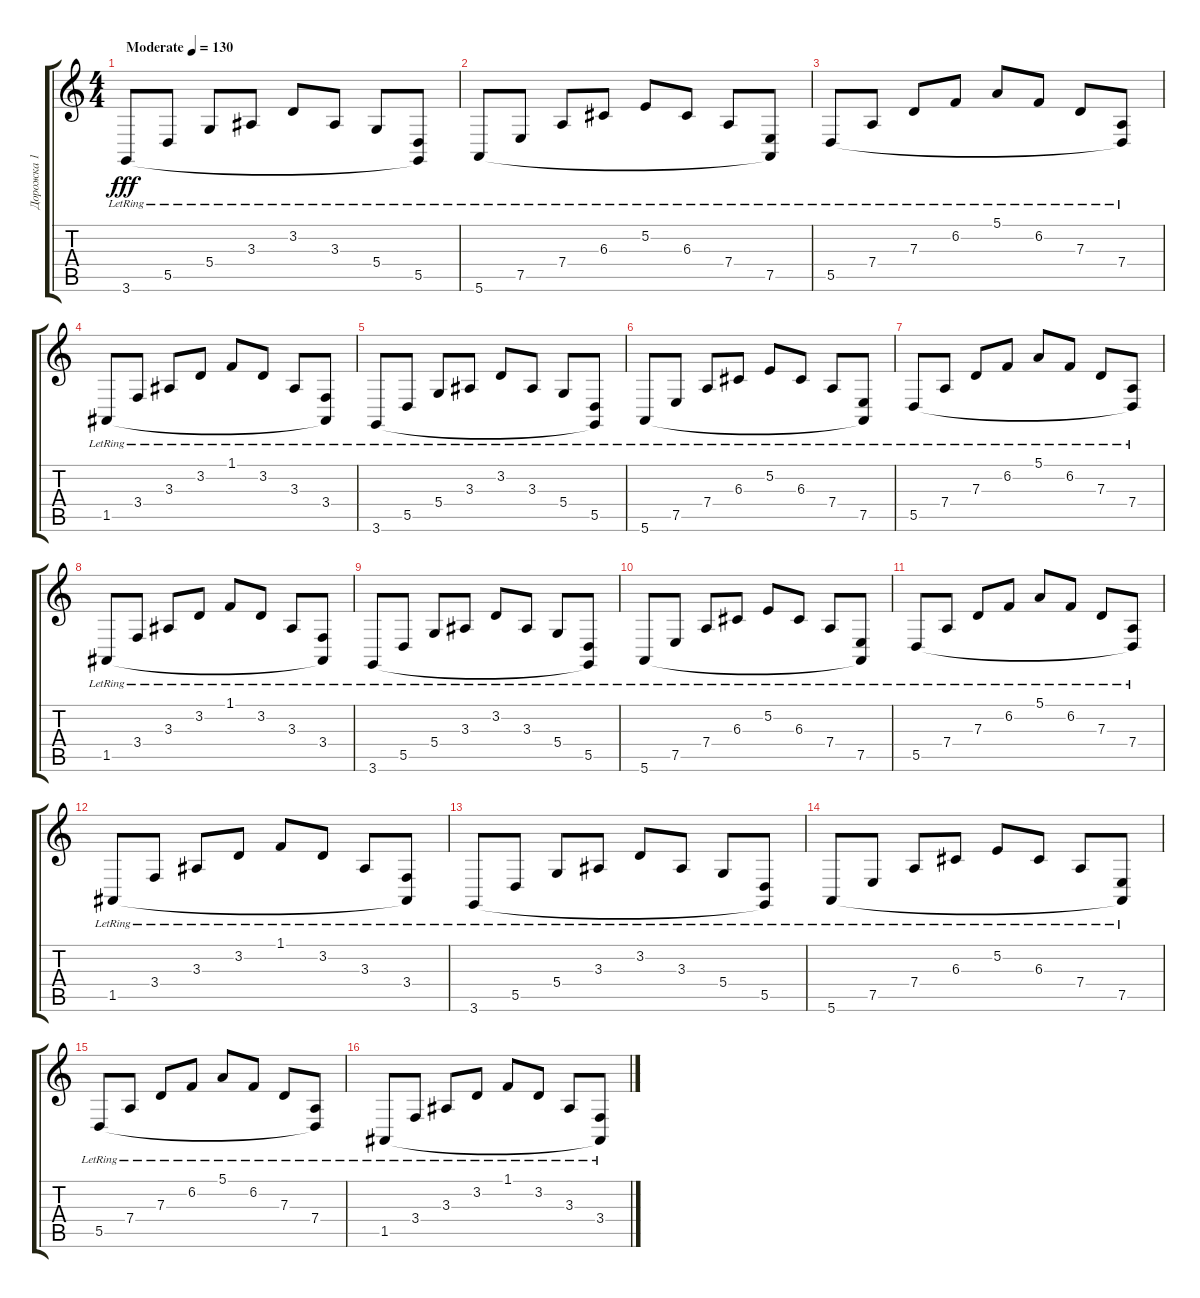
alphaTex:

\track ("Дорожка 1" "Дорожка 1") {instrument electricgrandpiano}
\staff {score tabs}
\tuning (E4 B3 G3 D3 A2 E2) {hide}
\ts (4 4)
\tempo (130 "Moderate")
\clef g2
\ks c
3.6{lr}.8{dy fff instrument electricgrandpiano} 5.5{lr}.8 5.4{lr}.8 3.3{lr}.8 3.2{lr}.8 3.3{lr}.8 5.4{lr}.8 (5.5{lr} 3.6{t}).8 |
5.6{lr}.8 7.5{lr}.8 7.4{lr}.8 6.3{lr}.8 5.2{lr}.8 6.3{lr}.8 7.4{lr}.8 (7.5{lr} 5.6{t}).8 |
5.5{lr}.8 7.4{lr}.8 7.3{lr}.8 6.2{lr}.8 5.1{lr}.8 6.2{lr}.8 7.3{lr}.8 (7.4{lr} 5.5{t}).8 |
1.5{lr}.8 3.4{lr}.8 3.3{lr}.8 3.2{lr}.8 1.1{lr}.8 3.2{lr}.8 3.3{lr}.8 (3.4{lr} 1.5{t}).8 |
3.6{lr}.8 5.5{lr}.8 5.4{lr}.8 3.3{lr}.8 3.2{lr}.8 3.3{lr}.8 5.4{lr}.8 (5.5{lr} 3.6{t}).8 |
5.6{lr}.8 7.5{lr}.8 7.4{lr}.8 6.3{lr}.8 5.2{lr}.8 6.3{lr}.8 7.4{lr}.8 (7.5{lr} 5.6{t}).8 |
5.5{lr}.8 7.4{lr}.8 7.3{lr}.8 6.2{lr}.8 5.1{lr}.8 6.2{lr}.8 7.3{lr}.8 (7.4{lr} 5.5{t}).8 |
1.5{lr}.8 3.4{lr}.8 3.3{lr}.8 3.2{lr}.8 1.1{lr}.8 3.2{lr}.8 3.3{lr}.8 (3.4{lr} 1.5{t}).8 |
3.6{lr}.8 5.5{lr}.8 5.4{lr}.8 3.3{lr}.8 3.2{lr}.8 3.3{lr}.8 5.4{lr}.8 (5.5{lr} 3.6{t}).8 |
5.6{lr}.8 7.5{lr}.8 7.4{lr}.8 6.3{lr}.8 5.2{lr}.8 6.3{lr}.8 7.4{lr}.8 (7.5{lr} 5.6{t}).8 |
5.5{lr}.8 7.4{lr}.8 7.3{lr}.8 6.2{lr}.8 5.1{lr}.8 6.2{lr}.8 7.3{lr}.8 (7.4{lr} 5.5{t}).8 |
1.5{lr}.8 3.4{lr}.8 3.3{lr}.8 3.2{lr}.8 1.1{lr}.8 3.2{lr}.8 3.3{lr}.8 (3.4{lr} 1.5{t}).8 |
3.6{lr}.8 5.5{lr}.8 5.4{lr}.8 3.3{lr}.8 3.2{lr}.8 3.3{lr}.8 5.4{lr}.8 (5.5{lr} 3.6{t}).8 |
5.6{lr}.8 7.5{lr}.8 7.4{lr}.8 6.3{lr}.8 5.2{lr}.8 6.3{lr}.8 7.4{lr}.8 (7.5{lr} 5.6{t}).8 |
5.5{lr}.8 7.4{lr}.8 7.3{lr}.8 6.2{lr}.8 5.1{lr}.8 6.2{lr}.8 7.3{lr}.8 (7.4{lr} 5.5{t}).8 |
1.5{lr}.8 3.4{lr}.8 3.3{lr}.8 3.2{lr}.8 1.1{lr}.8 3.2{lr}.8 3.3{lr}.8 (3.4{lr} 1.5{t}).8
